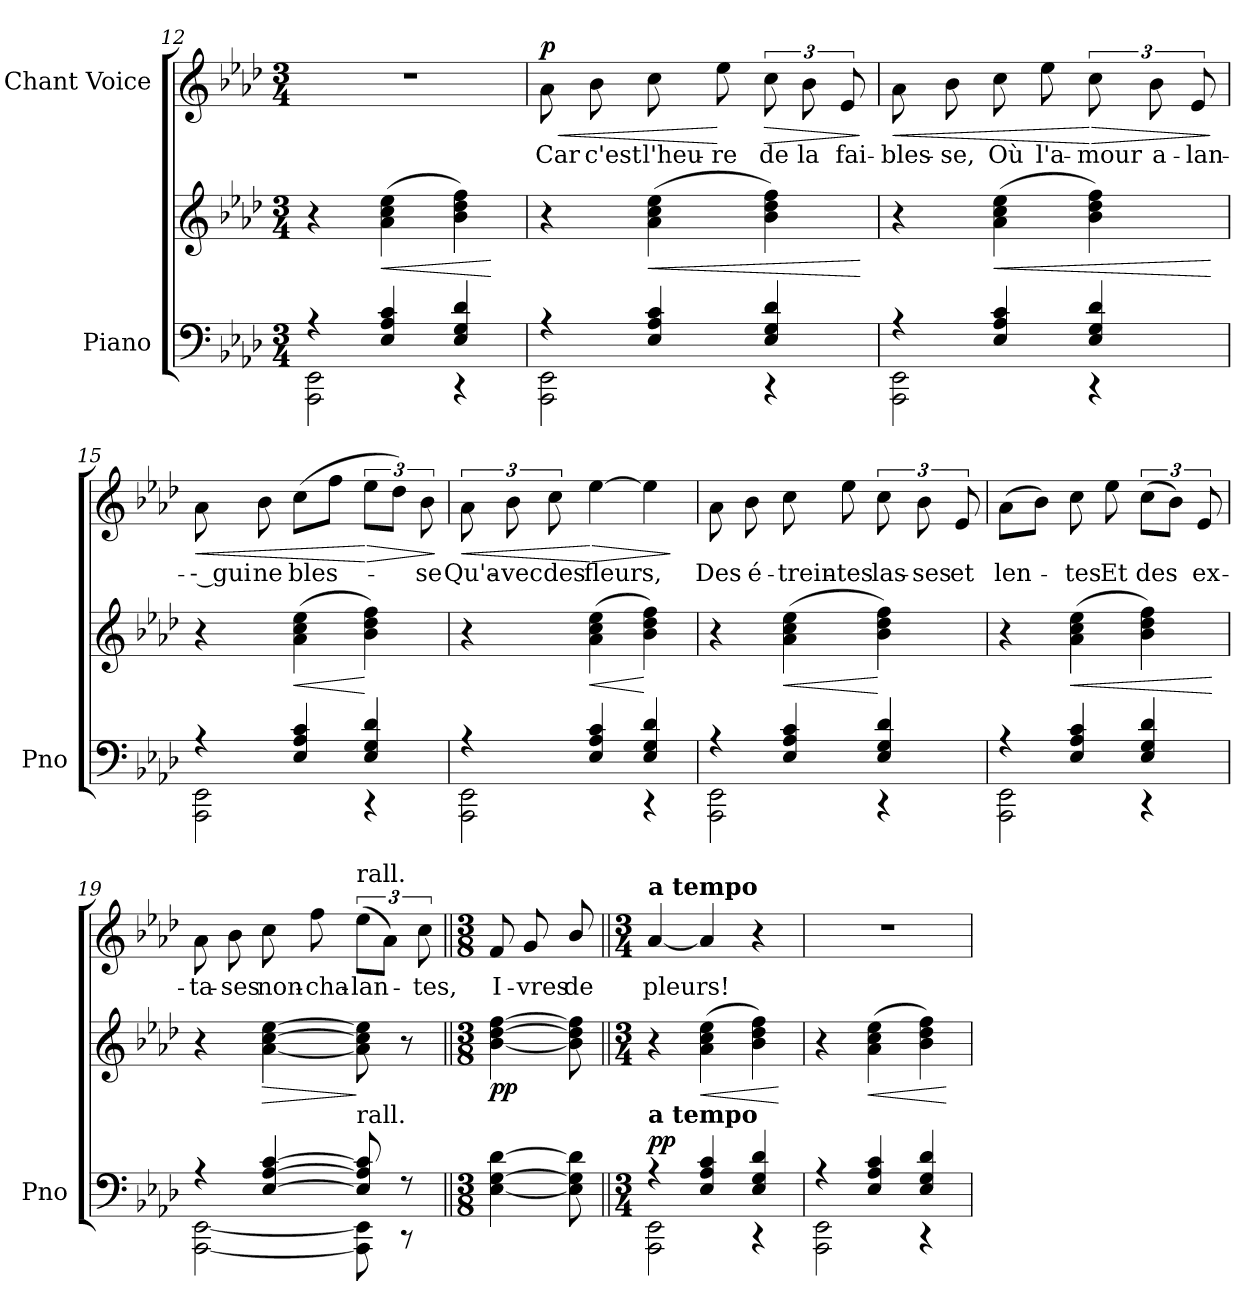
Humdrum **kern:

**kern	**kern	**dynam	**kern	**text	**dynam
*part2	*part2	*part2	*part1	*part1	*part1
*staff3	*staff2	*staff2/3	*staff1	*staff1	*staff1
*I"Piano	*	*	*I"Chant Voice	*	*
*I'Pno	*	*	*	*	*
*clefF4	*clefG2	*	*clefG2	*	*
*k[b-e-a-d-]	*k[b-e-a-d-]	*	*k[b-e-a-d-]	*	*
*M3/4	*M3/4	*	*M3/4	*	*
=12	=12	=12	=12	=12	=12
*^	*	*	*	*	*
4r	2AAA-\ 2EE-\	4r	.	2.r	.	.
!	!	!	!LO:HP:b	!	!	!
4E-/ 4A-/ 4c/	.	(4a-\ 4cc\ 4ee-\	<	.	.	.
4E-/ 4G/ 4d-/	4r	4b-\ 4dd-\ 4ff\)	.	.	.	.
*v	*v	*	*	*	*	*
.	.	[	.	.	.
=13	=13	=13	=13	=13	=13
*^	*	*	*	*	*
!	!	!	!	!	!LO:LY:b	!LO:HP:b
!	!	!	!	!	!	!LO:DY:n=1:a
4r	2AAA-\ 2EE-\	4r	.	8a-\	Car	< p
!	!	!	!	!	!LO:LY:b	!
.	.	.	.	8b-\	c'est	.
!	!	!	!LO:HP:b	!	!LO:LY:b	!
4E-/ 4A-/ 4c/	.	(4a-\ 4cc\ 4ee-\	<	8cc\	l'heu-	.
!	!	!	!	!	!LO:LY:b	!
.	.	.	.	8ee-\	-re	[
!	!	!	!	!	!LO:LY:b	!LO:HP:b
4E-/ 4G/ 4d-/	4r	4b-\ 4dd-\ 4ff\)	.	12cc\	de	>
!	!	!	!	!	!LO:LY:b	!
.	.	.	.	12b-\	la	.
!	!	!	!	!	!LO:LY:b	!
.	.	.	.	12e-/	fai-	.
*v	*v	*	*	*	*	*
.	.	[	.	.	]
=14	=14	=14	=14	=14	=14
*^	*	*	*	*	*
!	!	!	!	!	!LO:LY:b	!LO:HP:b
4r	2AAA-\ 2EE-\	4r	.	8a-\	-bles-	<
!	!	!	!	!	!LO:LY:b	!
.	.	.	.	8b-\	-se,	.
!	!	!	!LO:HP:b	!	!LO:LY:b	!
4E-/ 4A-/ 4c/	.	(4a-\ 4cc\ 4ee-\	<	8cc\	Où	.
!	!	!	!	!	!LO:LY:b	!
.	.	.	.	8ee-\	l'a-	.
!	!	!	!	!	!LO:LY:b	!LO:HP:n=1:b
4E-/ 4G/ 4d-/	4r	4b-\ 4dd-\ 4ff\)	.	12cc\	-mour	[ >
!	!	!	!	!	!LO:LY:b	!
.	.	.	.	12b-\	a-	.
!	!	!	!	!	!LO:LY:b	!
.	.	.	.	12e-/	-lan-	.
*v	*v	*	*	*	*	*
.	.	[	.	.	]
!!LO:PB:g=z
=15	=15	=15	=15	=15	=15
*^	*	*	*	*	*
!	!	!	!	!	!LO:LY:b	!LO:HP:b
4r	2AAA-\ 2EE-\	4r	.	8a-\	-- gui	<
!	!	!	!	!	!LO:LY:b	!
.	.	.	.	8b-\	ne	.
!	!	!	!LO:HP:b	!	!LO:LY:b	!
4E-/ 4A-/ 4c/	.	(4a-\ 4cc\ 4ee-\	<	(8cc\L	bles-	.
.	.	.	.	8ff\J	.	.
!	!	!	!	!	!	!LO:HP:n=1:b
4E-/ 4G/ 4d-/	4r	4b-\ 4dd-\ 4ff\)	[	12ee-\L	.	[ >
.	.	.	.	12dd-\J)	.	.
!	!	!	!	!	!LO:LY:b	!
.	.	.	.	12b-\	-se	.
*v	*v	*	*	*	*	*
.	.	.	.	.	]
=16	=16	=16	=16	=16	=16
*^	*	*	*	*	*
!	!	!	!	!	!LO:LY:b	!LO:HP:b
4r	2AAA-\ 2EE-\	4r	.	12a-\	Qu'a-	<
!	!	!	!	!	!LO:LY:b	!
.	.	.	.	12b-\	-vec	.
!	!	!	!	!	!LO:LY:b	!
.	.	.	.	12cc\	des	.
!	!	!	!LO:HP:b	!	!LO:LY:b	!LO:HP:n=1:b
4E-/ 4A-/ 4c/	.	(4a-\ 4cc\ 4ee-\	<	[4ee-\	fleurs,	[ >
4E-/ 4G/ 4d-/	4r	4b-\ 4dd-\ 4ff\)	[	4ee-\]	.	.
*v	*v	*	*	*	*	*
.	.	.	.	.	]
=17	=17	=17	=17	=17	=17
*^	*	*	*	*	*
!	!	!	!LO:DY:b	!	!LO:LY:b	!
!	!	!	!LO:DY:n=1:b	!	!	!LO:DY:a
!	!	!	!	!	!	!LO:DY:n=1:a
4r	2AAA-\ 2EE-\	4r	other-dynamics p	8a-\	Des	other-dynamics p
!	!	!	!	!	!LO:LY:b	!
.	.	.	.	8b-\	é-	.
!	!	!	!LO:HP:b	!	!LO:LY:b	!
4E-/ 4A-/ 4c/	.	(4a-\ 4cc\ 4ee-\	<	8cc\	-trein-	.
!	!	!	!	!	!LO:LY:b	!
.	.	.	.	8ee-\	-tes	.
!	!	!	!	!	!LO:LY:b	!
4E-/ 4G/ 4d-/	4r	4b-\ 4dd-\ 4ff\)	[	12cc\	las-	.
!	!	!	!	!	!LO:LY:b	!
.	.	.	.	12b-\	-ses	.
!	!	!	!	!	!LO:LY:b	!
.	.	.	.	12e-/	et	.
!!LO:LB:g=z
=18	=18	=18	=18	=18	=18	=18
!	!	!	!	!	!LO:LY:b	!
4r	2AAA-\ 2EE-\	4r	.	(8a-\L	len-	.
.	.	.	.	8b-\J)	.	.
!	!	!	!LO:HP:b	!	!LO:LY:b	!
4E-/ 4A-/ 4c/	.	(4a-\ 4cc\ 4ee-\	<	8cc\	-tes	.
!	!	!	!	!	!LO:LY:b	!
.	.	.	.	8ee-\	Et	.
!	!	!	!	!	!LO:LY:b	!
4E-/ 4G/ 4d-/	4r	4b-\ 4dd-\ 4ff\)	.	(12cc\L	des	.
.	.	.	.	12b-\J)	.	.
!	!	!	!	!	!LO:LY:b	!
.	.	.	.	12e-/	ex-	.
*v	*v	*	*	*	*	*
.	.	[	.	.	.
=19	=19	=19	=19	=19	=19
*^	*	*	*	*	*
!	!	!	!	!	!LO:LY:b	!
4r	[2AAA-\ [>2EE-\	4r	.	8a-\	-ta-	.
!	!	!	!	!	!LO:LY:b	!
.	.	.	.	8b-\	-ses	.
!	!	!	!LO:HP:b	!	!LO:LY:b	!
[<4E-/ [4A-/ [4c/	.	[4a-\ [4cc\ [4ee-\	>	8cc\	non-	.
!	!	!	!	!	!LO:LY:b	!
.	.	.	.	8ff\	-cha-	.
!	!	!	!	!LO:TX:a:t=rall.	!	!
!LO:TX:a:t=rall.	!	!	!	!	!	!
!	!	!	!	!	!LO:LY:b	!
8E-/] 8A-/] 8c/]	8AAA-\] 8EE-\]	8a-\] 8cc\] 8ee-\]	]	(12ee-\L	-lan-	.
.	.	.	.	12a-\J)	.	.
8r	8r	8r	.	.	.	.
!	!	!	!	!	!LO:LY:b	!
.	.	.	.	12cc\	-tes,	.
*v	*v	*	*	*	*	*
=20||	=20||	=20||	=20||	=20||	=20||
*M3/8	*M3/8	*	*M3/8	*	*
!	!	!LO:DY:b	!	!LO:LY:b	!
[4E-\ [4G\ [4d-\	[4b-\ [4dd-\ [4ff\	pp	8f/	I-	.
!	!	!	!	!LO:LY:b	!
.	.	.	8g/	-vres	.
!	!	!	!	!LO:LY:b	!
8E-\] 8G\] 8d-\]	8b-\] 8dd-\] 8ff\]	.	8b-/	de	.
!!LO:LB:g=z
=21||	=21||	=21||	=21||	=21||	=21||
*M3/4	*M3/4	*	*M3/4	*	*
*^	*	*	*	*	*
!	!	!	!	!LO:TX:a:B:t=a tempo	!	!
!	!	!LO:TX:b:B:t=a tempo	!	!	!	!
!	!	!	!LO:DY:a=2	!	!LO:LY:b	!
4r	2AAA-\ 2EE-\	4r	pp	[>4a-/	pleurs!	.
!	!	!	!LO:HP:b	!	!	!
4E-/ 4A-/ 4c/	.	(4a-\ 4cc\ 4ee-\	<	4a-/]	.	.
4E-/ 4G/ 4d-/	4r	4b-\ 4dd-\ 4ff\)	.	4r	.	.
*v	*v	*	*	*	*	*
.	.	[	.	.	.
=22	=22	=22	=22	=22	=22
*^	*	*	*	*	*
4r	2AAA-\ 2EE-\	4r	.	2.r	.	.
!	!	!	!LO:HP:b	!	!	!
4E-/ 4A-/ 4c/	.	(4a-\ 4cc\ 4ee-\	<	.	.	.
4E-/ 4G/ 4d-/	4r	4b-\ 4dd-\ 4ff\)	.	.	.	.
*v	*v	*	*	*	*	*
.	.	[	.	.	.
=	=	=	=	=	=
*-	*-	*-	*-	*-	*-
